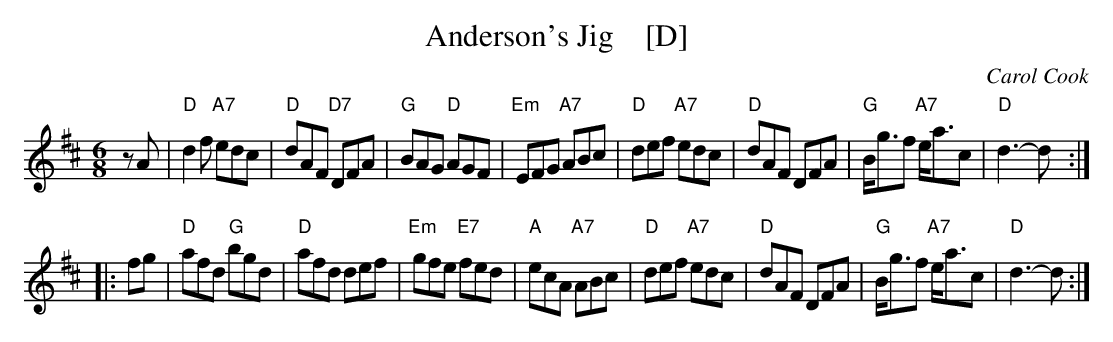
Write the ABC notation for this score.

X:1
T: Anderson's Jig    [D]
C: Carol Cook
M: 6/8
L: 1/8
K: D
zA \
| "D"d2f "A7"edc \
| "D"dAF "D7"DFA \
| "G"BAG "D"AGF \
| "Em"EFG "A7"ABc \
| "D"def "A7"edc \
| "D"dAF DFA \
| "G"B<gf "A7"e<ac \
| "D"d3- d :|
|: fg \
| "D"afd "G"bgd \
| "D"afd def \
| "Em"gfe "E7"fed \
| "A"ecA "A7"ABc \
| "D"def "A7"edc \
| "D"dAF DFA \
| "G"B<gf "A7"e<ac \
| "D"d3- d :|
